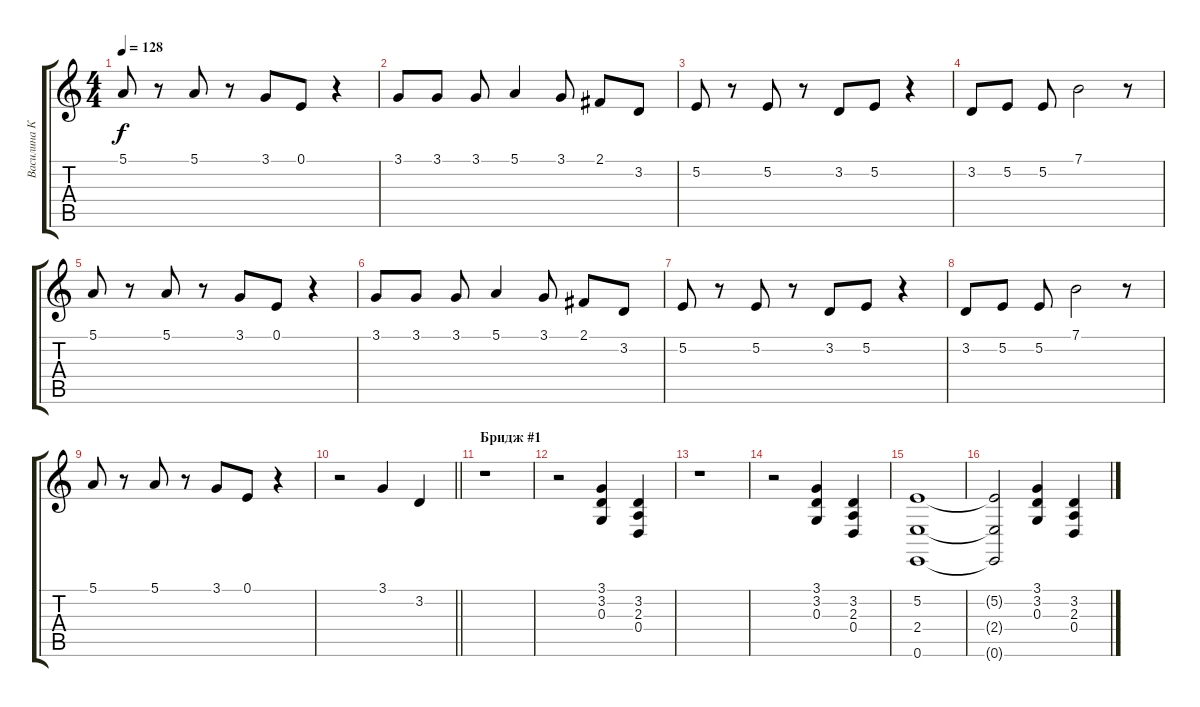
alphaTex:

\track ("Василина Кичигина" "Василина К") {instrument stringensemble1}
\staff {score tabs}
\tuning (E4 B3 G3 D3 A2 E2) {hide}
\ts (4 4)
\tempo 128
\clef g2
\ks c
5.1.8{dy f} r.8 5.1.8 r.8 3.1.8 0.1.8 r.4 |
3.1.8 3.1.8 3.1.8 5.1.4 3.1.8 2.1.8 3.2.8 |
5.2.8 r.8 5.2.8 r.8 3.2.8 5.2.8 r.4 |
3.2.8 5.2.8 5.2.8 7.1.2 r.8 |
5.1.8 r.8 5.1.8 r.8 3.1.8 0.1.8 r.4 |
3.1.8 3.1.8 3.1.8 5.1.4 3.1.8 2.1.8 3.2.8 |
5.2.8 r.8 5.2.8 r.8 3.2.8 5.2.8 r.4 |
3.2.8 5.2.8 5.2.8 7.1.2 r.8 |
5.1.8 r.8 5.1.8 r.8 3.1.8 0.1.8 r.4 |
\barLineRight lightlight
r.2 3.1.4 3.2.4 |
\section ("" "Бридж #1")
r.1 |
r.2 (3.1 3.2 0.3).4 (3.2 2.3 0.4).4 |
r.1 |
r.2 (3.1 3.2 0.3).4 (3.2 2.3 0.4).4 |
(5.2 2.4 0.6).1 |
(5.2{t} 2.4{t} 0.6{t}).2 (3.1 3.2 0.3).4 (3.2 2.3 0.4).4
